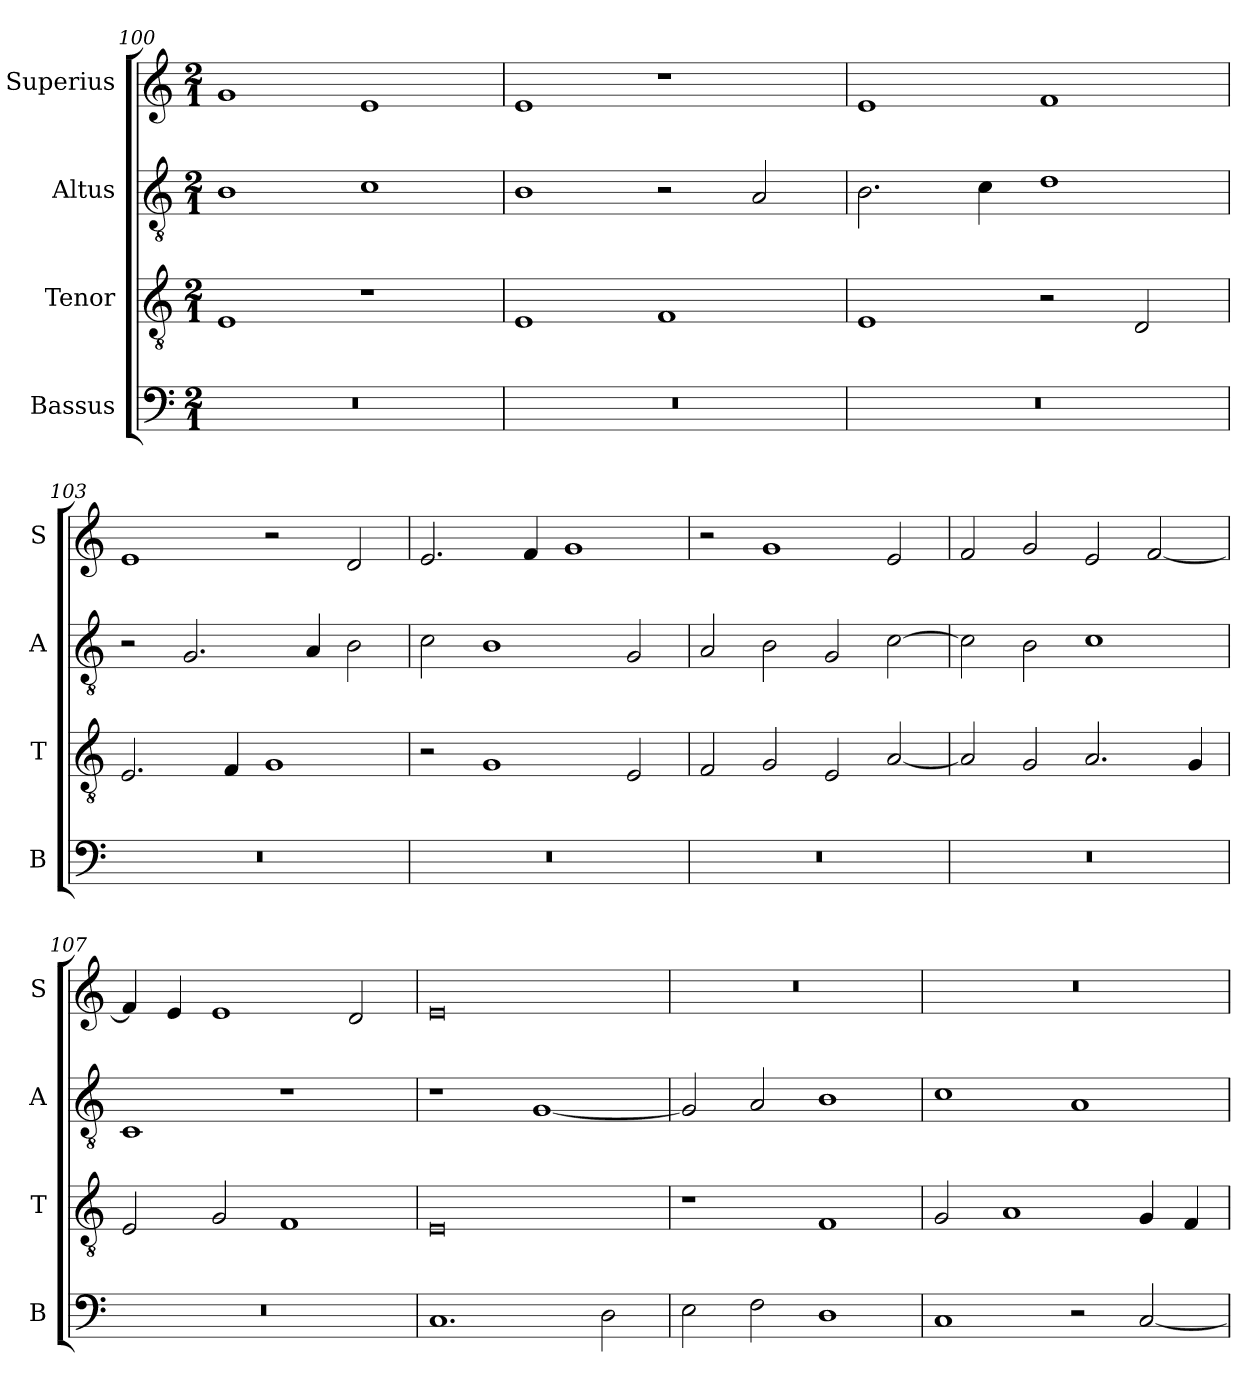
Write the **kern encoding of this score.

**kern	**kern	**kern	**kern
*part4	*part3	*part2	*part1
*staff4	*staff3	*staff2	*staff1
*I"Bassus	*I"Tenor	*I"Altus	*I"Superius
*I'B	*I'T	*I'A	*I'S
*clefF4	*clefGv2	*clefGv2	*clefG2
*k[]	*k[]	*k[]	*k[]
*M2/1	*M2/1	*M2/1	*M2/1
=100	=100	=100	=100
0r	1E	1B	1g
.	1r	1c	1e
=101	=101	=101	=101
0r	1E	1B	1e
.	1F	2r	1r
.	.	2A/	.
=102	=102	=102	=102
0r	1E	2.B\	1e
.	.	4c\	.
.	2r	1d	1f
.	2D/	.	.
=103	=103	=103	=103
0r	2.E/	2r	1e
.	.	2.G/	.
.	4F/	.	.
.	1G	.	2r
.	.	4A/	.
.	.	2B\	2d/
=104	=104	=104	=104
0r	2r	2c\	2.e/
.	1G	1B	.
.	.	.	4f/
.	.	.	1g
.	2E/	2G/	.
=105	=105	=105	=105
0r	2F/	2A/	2r
.	2G/	2B\	1g
.	2E/	2G/	.
.	[2A/	[2c\	2e/
=106	=106	=106	=106
0r	2A/]	2c\]	2f/
.	2G/	2B\	2g/
.	2.A/	1c	2e/
.	.	.	[2f/
.	4G/	.	.
=107	=107	=107	=107
0r	2E/	1C	4f/]
.	.	.	4e/
.	2G/	.	1e
.	1F	1r	.
.	.	.	2d/
=108	=108	=108	=108
1.C	0E	1r	0e
.	.	[1G	.
2D\	.	.	.
=109	=109	=109	=109
2E\	1r	2G/]	0r
2F\	.	2A/	.
1D	1F	1B	.
=110	=110	=110	=110
1C	2G/	1c	0r
.	1A	.	.
2r	.	1A	.
[2C/	4G/	.	.
.	4F/	.	.
=	=	=	=
*-	*-	*-	*-
